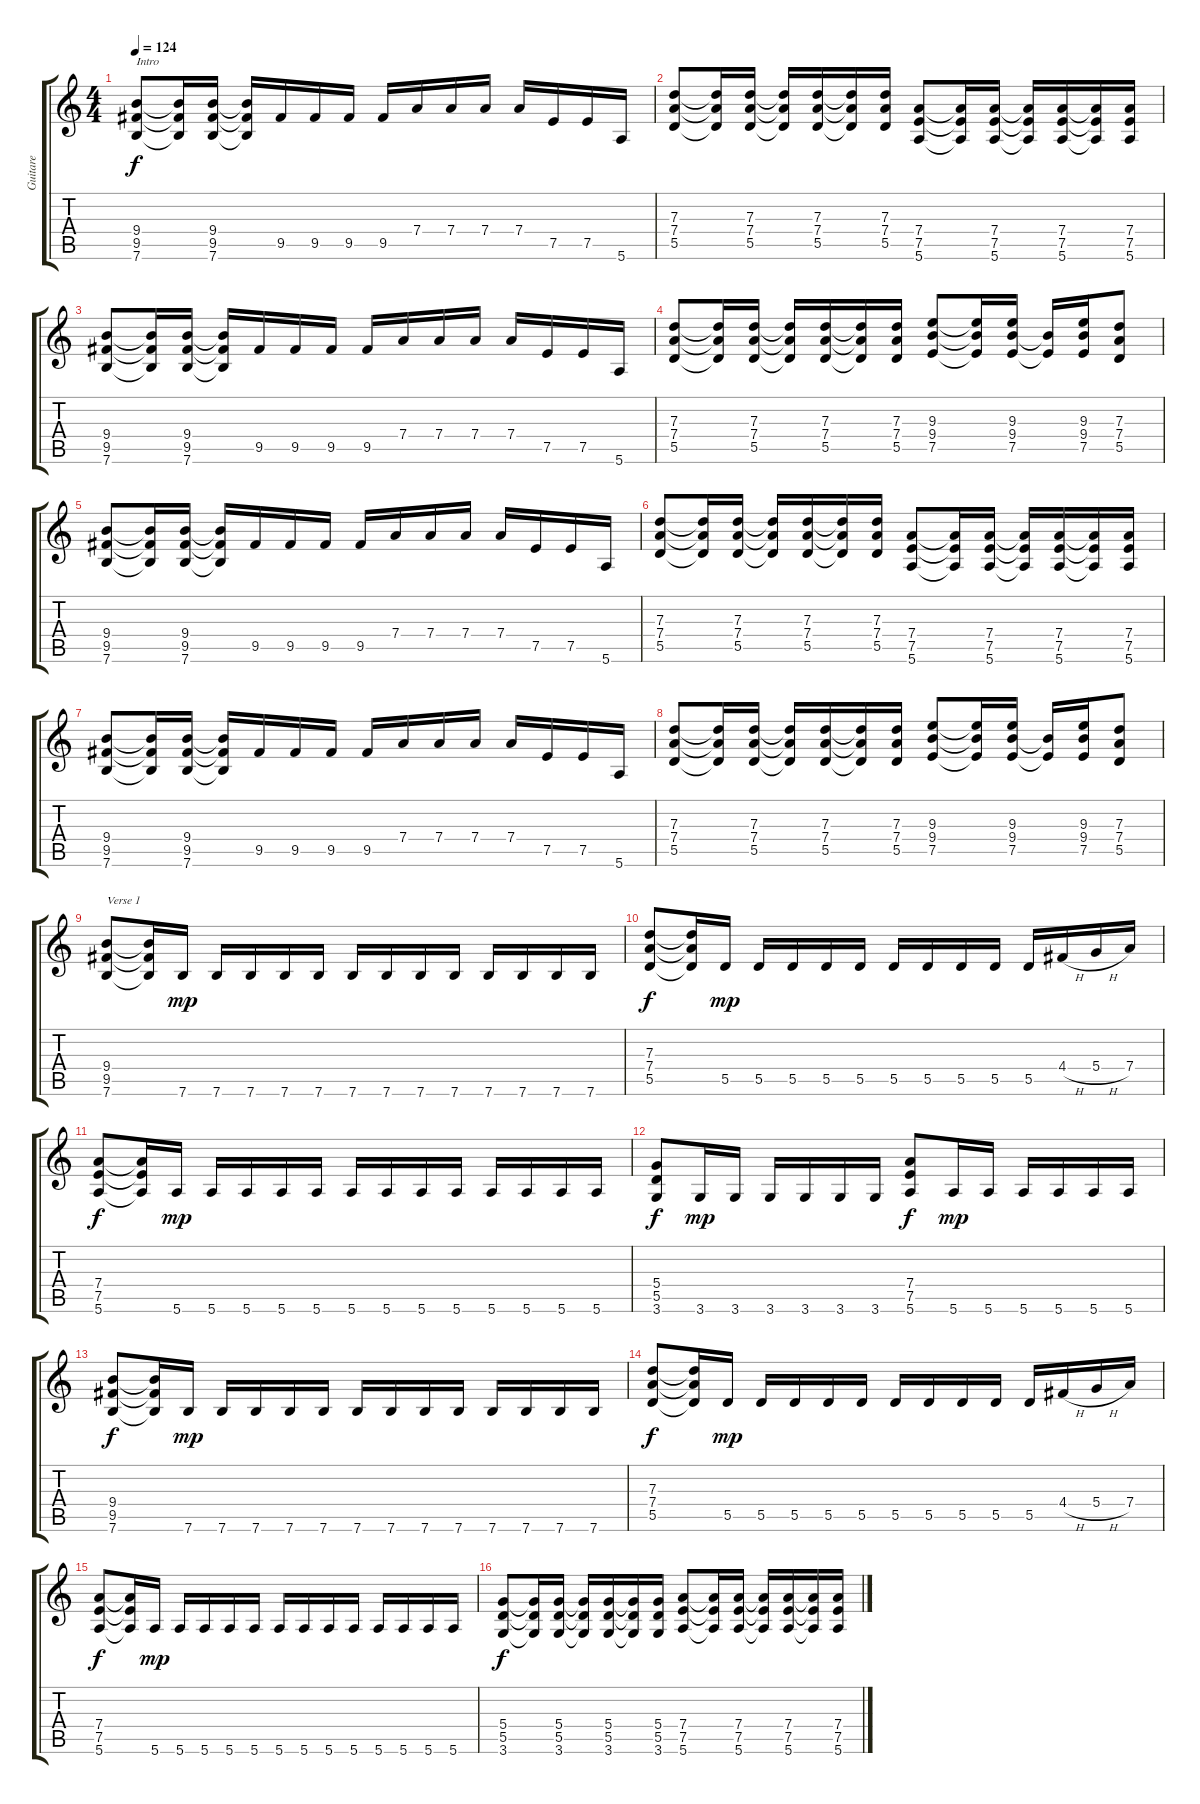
\track ("Guitare" "Guitare") {instrument distortionguitar}
\staff {score tabs}
\tuning (E4 B3 G3 D3 A2 E2) {hide}
\ts (4 4)
\tempo 124
\clef g2
\ks c
(9.4 9.5 7.6).8{txt "Intro" dy f instrument distortionguitar} (9.4{t} 9.5{t} 7.6{t}).16 (9.4 9.5 7.6).16 (9.4{t} 9.5{t} 7.6{t}).16 9.5.16 9.5.16 9.5.16 9.5.16 7.4.16 7.4.16 7.4.16 7.4.16 7.5.16 7.5.16 5.6.16 |
(7.3 7.4 5.5).8 (7.3{t} 7.4{t} 5.5{t}).16 (7.3 7.4 5.5).16 (7.3{t} 7.4{t} 5.5{t}).16 (7.3 7.4 5.5).16 (7.3{t} 7.4{t} 5.5{t}).16 (7.3 7.4 5.5).16 (7.4 7.5 5.6).8 (7.4{t} 7.5{t} 5.6{t}).16 (7.4 7.5 5.6).16 (7.4{t} 7.5{t} 5.6{t}).16 (7.4 7.5 5.6).16 (7.4{t} 7.5{t} 5.6{t}).16 (7.4 7.5 5.6).16 |
(9.4 9.5 7.6).8 (9.4{t} 9.5{t} 7.6{t}).16 (9.4 9.5 7.6).16 (9.4{t} 9.5{t} 7.6{t}).16 9.5.16 9.5.16 9.5.16 9.5.16 7.4.16 7.4.16 7.4.16 7.4.16 7.5.16 7.5.16 5.6.16 |
(7.3 7.4 5.5).8 (7.3{t} 7.4{t} 5.5{t}).16 (7.3 7.4 5.5).16 (7.3{t} 7.4{t} 5.5{t}).16 (7.3 7.4 5.5).16 (7.3{t} 7.4{t} 5.5{t}).16 (7.3 7.4 5.5).16 (9.3 9.4 7.5).8 (9.3{t} 9.4{t} 7.5{t}).16 (9.3 9.4 7.5).16 (9.4{t} 7.5{t}).16 (9.3 9.4 7.5).16 (7.3 7.4 5.5).8 |
(9.4 9.5 7.6).8 (9.4{t} 9.5{t} 7.6{t}).16 (9.4 9.5 7.6).16 (9.4{t} 9.5{t} 7.6{t}).16 9.5.16 9.5.16 9.5.16 9.5.16 7.4.16 7.4.16 7.4.16 7.4.16 7.5.16 7.5.16 5.6.16 |
(7.3 7.4 5.5).8 (7.3{t} 7.4{t} 5.5{t}).16 (7.3 7.4 5.5).16 (7.3{t} 7.4{t} 5.5{t}).16 (7.3 7.4 5.5).16 (7.3{t} 7.4{t} 5.5{t}).16 (7.3 7.4 5.5).16 (7.4 7.5 5.6).8 (7.4{t} 7.5{t} 5.6{t}).16 (7.4 7.5 5.6).16 (7.4{t} 7.5{t} 5.6{t}).16 (7.4 7.5 5.6).16 (7.4{t} 7.5{t} 5.6{t}).16 (7.4 7.5 5.6).16 |
(9.4 9.5 7.6).8 (9.4{t} 9.5{t} 7.6{t}).16 (9.4 9.5 7.6).16 (9.4{t} 9.5{t} 7.6{t}).16 9.5.16 9.5.16 9.5.16 9.5.16 7.4.16 7.4.16 7.4.16 7.4.16 7.5.16 7.5.16 5.6.16 |
(7.3 7.4 5.5).8 (7.3{t} 7.4{t} 5.5{t}).16 (7.3 7.4 5.5).16 (7.3{t} 7.4{t} 5.5{t}).16 (7.3 7.4 5.5).16 (7.3{t} 7.4{t} 5.5{t}).16 (7.3 7.4 5.5).16 (9.3 9.4 7.5).8 (9.3{t} 9.4{t} 7.5{t}).16 (9.3 9.4 7.5).16 (9.4{t} 7.5{t}).16 (9.3 9.4 7.5).16 (7.3 7.4 5.5).8 |
(9.4 9.5 7.6).8{txt "Verse 1"} (9.4{t} 9.5{t} 7.6{t}).16 7.6.16{dy mp} 7.6.16 7.6.16 7.6.16 7.6.16 7.6.16 7.6.16 7.6.16 7.6.16 7.6.16 7.6.16 7.6.16 7.6.16 |
(7.3 7.4 5.5).8{dy f} (7.3{t} 7.4{t} 5.5{t}).16 5.5.16{dy mp} 5.5.16 5.5.16 5.5.16 5.5.16 5.5.16 5.5.16 5.5.16 5.5.16 5.5.16 4.4{h}.16 5.4{h}.16 7.4.16 |
(7.4 7.5 5.6).8{dy f} (7.4{t} 7.5{t} 5.6{t}).16 5.6.16{dy mp} 5.6.16 5.6.16 5.6.16 5.6.16 5.6.16 5.6.16 5.6.16 5.6.16 5.6.16 5.6.16 5.6.16 5.6.16 |
(5.4 5.5 3.6).8{dy f} 3.6.16{dy mp} 3.6.16 3.6.16 3.6.16 3.6.16 3.6.16 (7.4 7.5 5.6).8{dy f} 5.6.16{dy mp} 5.6.16 5.6.16 5.6.16 5.6.16 5.6.16 |
(9.4 9.5 7.6).8{dy f} (9.4{t} 9.5{t} 7.6{t}).16 7.6.16{dy mp} 7.6.16 7.6.16 7.6.16 7.6.16 7.6.16 7.6.16 7.6.16 7.6.16 7.6.16 7.6.16 7.6.16 7.6.16 |
(7.3 7.4 5.5).8{dy f} (7.3{t} 7.4{t} 5.5{t}).16 5.5.16{dy mp} 5.5.16 5.5.16 5.5.16 5.5.16 5.5.16 5.5.16 5.5.16 5.5.16 5.5.16 4.4{h}.16 5.4{h}.16 7.4.16 |
(7.4 7.5 5.6).8{dy f} (7.4{t} 7.5{t} 5.6{t}).16 5.6.16{dy mp} 5.6.16 5.6.16 5.6.16 5.6.16 5.6.16 5.6.16 5.6.16 5.6.16 5.6.16 5.6.16 5.6.16 5.6.16 |
(5.4 5.5 3.6).8{dy f} (5.4{t} 5.5{t} 3.6{t}).16 (5.4 5.5 3.6).16 (5.4{t} 5.5{t} 3.6{t}).16 (5.4 5.5 3.6).16 (5.4{t} 5.5{t} 3.6{t}).16 (5.4 5.5 3.6).16 (7.4 7.5 5.6).8 (7.4{t} 7.5{t} 5.6{t}).16 (7.4 7.5 5.6).16 (7.4{t} 7.5{t} 5.6{t}).16 (7.4 7.5 5.6).16 (7.4{t} 7.5{t} 5.6{t}).16 (7.4 7.5 5.6).16
